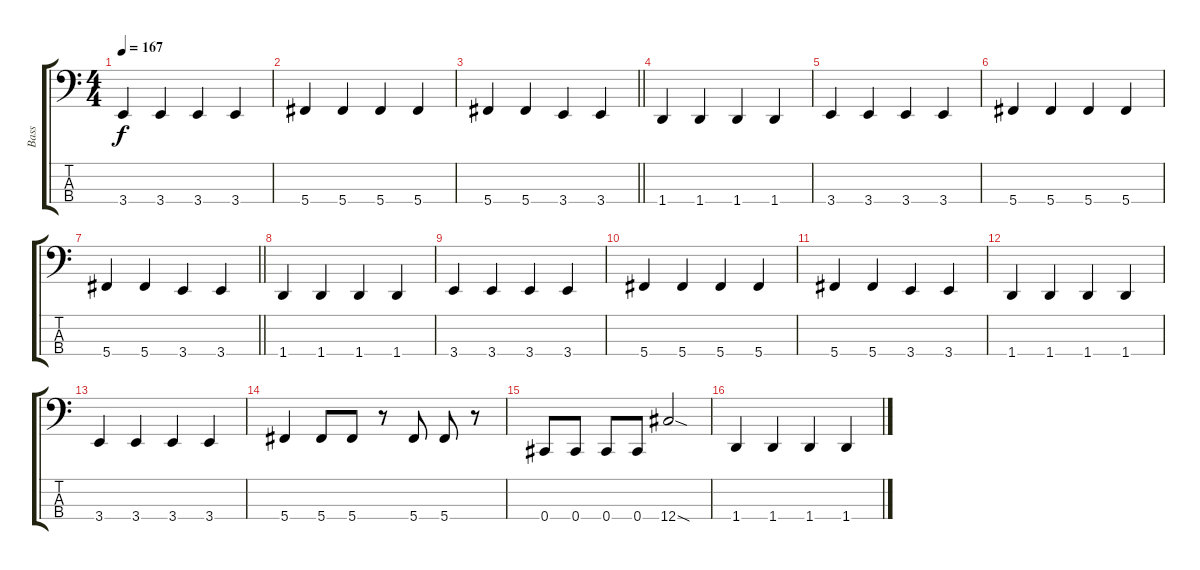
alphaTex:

\track ("Bass" "Bass") {instrument electricbasspick}
\staff {score tabs}
\tuning (Gb2 Db2 Ab1 Db1) {hide}
\ts (4 4)
\tempo 167
\clef f4
\ks c
3.4.4{dy f} 3.4.4 3.4.4 3.4.4 |
5.4.4 5.4.4 5.4.4 5.4.4 |
\barLineRight lightlight
5.4.4 5.4.4 3.4.4 3.4.4 |
1.4.4 1.4.4 1.4.4 1.4.4 |
3.4.4 3.4.4 3.4.4 3.4.4 |
5.4.4 5.4.4 5.4.4 5.4.4 |
\barLineRight lightlight
5.4.4 5.4.4 3.4.4 3.4.4 |
1.4.4 1.4.4 1.4.4 1.4.4 |
3.4.4 3.4.4 3.4.4 3.4.4 |
5.4.4 5.4.4 5.4.4 5.4.4 |
5.4.4 5.4.4 3.4.4 3.4.4 |
1.4.4 1.4.4 1.4.4 1.4.4 |
3.4.4 3.4.4 3.4.4 3.4.4 |
5.4.4 5.4.8 5.4.8 r.8 5.4.8 5.4.8 r.8 |
0.4.8 0.4.8 0.4.8 0.4.8 12.4{sod}.2 |
1.4.4 1.4.4 1.4.4 1.4.4
